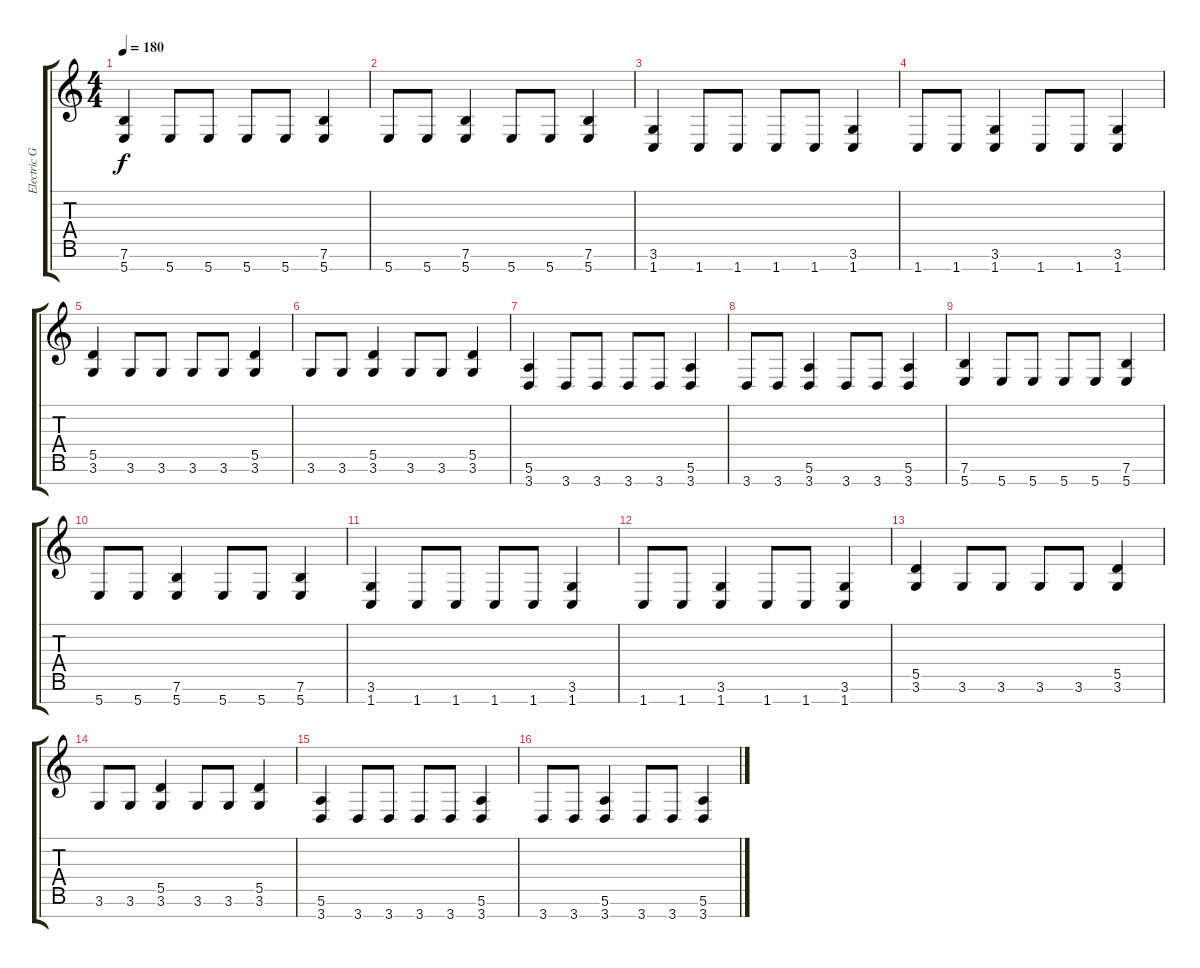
\track ("Electric Guitar" "Electric G") {instrument distortionguitar}
\staff {score tabs}
\tuning (E4 B3 G3 D3 A2 E2 B1) {hide}
\ts (4 4)
\tempo 180
\clef g2
\ks c
(7.6 5.7).4{dy f} 5.7.8 5.7.8 5.7.8 5.7.8 (7.6 5.7).4 |
5.7.8 5.7.8 (7.6 5.7).4 5.7.8 5.7.8 (7.6 5.7).4 |
(3.6 1.7).4 1.7.8 1.7.8 1.7.8 1.7.8 (3.6 1.7).4 |
1.7.8 1.7.8 (3.6 1.7).4 1.7.8 1.7.8 (3.6 1.7).4 |
(5.5 3.6).4 3.6.8 3.6.8 3.6.8 3.6.8 (5.5 3.6).4 |
3.6.8 3.6.8 (5.5 3.6).4 3.6.8 3.6.8 (5.5 3.6).4 |
(5.6 3.7).4 3.7.8 3.7.8 3.7.8 3.7.8 (5.6 3.7).4 |
3.7.8 3.7.8 (5.6 3.7).4 3.7.8 3.7.8 (5.6 3.7).4 |
(7.6 5.7).4 5.7.8 5.7.8 5.7.8 5.7.8 (7.6 5.7).4 |
5.7.8 5.7.8 (7.6 5.7).4 5.7.8 5.7.8 (7.6 5.7).4 |
(3.6 1.7).4 1.7.8 1.7.8 1.7.8 1.7.8 (3.6 1.7).4 |
1.7.8 1.7.8 (3.6 1.7).4 1.7.8 1.7.8 (3.6 1.7).4 |
(5.5 3.6).4 3.6.8 3.6.8 3.6.8 3.6.8 (5.5 3.6).4 |
3.6.8 3.6.8 (5.5 3.6).4 3.6.8 3.6.8 (5.5 3.6).4 |
(5.6 3.7).4 3.7.8 3.7.8 3.7.8 3.7.8 (5.6 3.7).4 |
3.7.8 3.7.8 (5.6 3.7).4 3.7.8 3.7.8 (5.6 3.7).4
